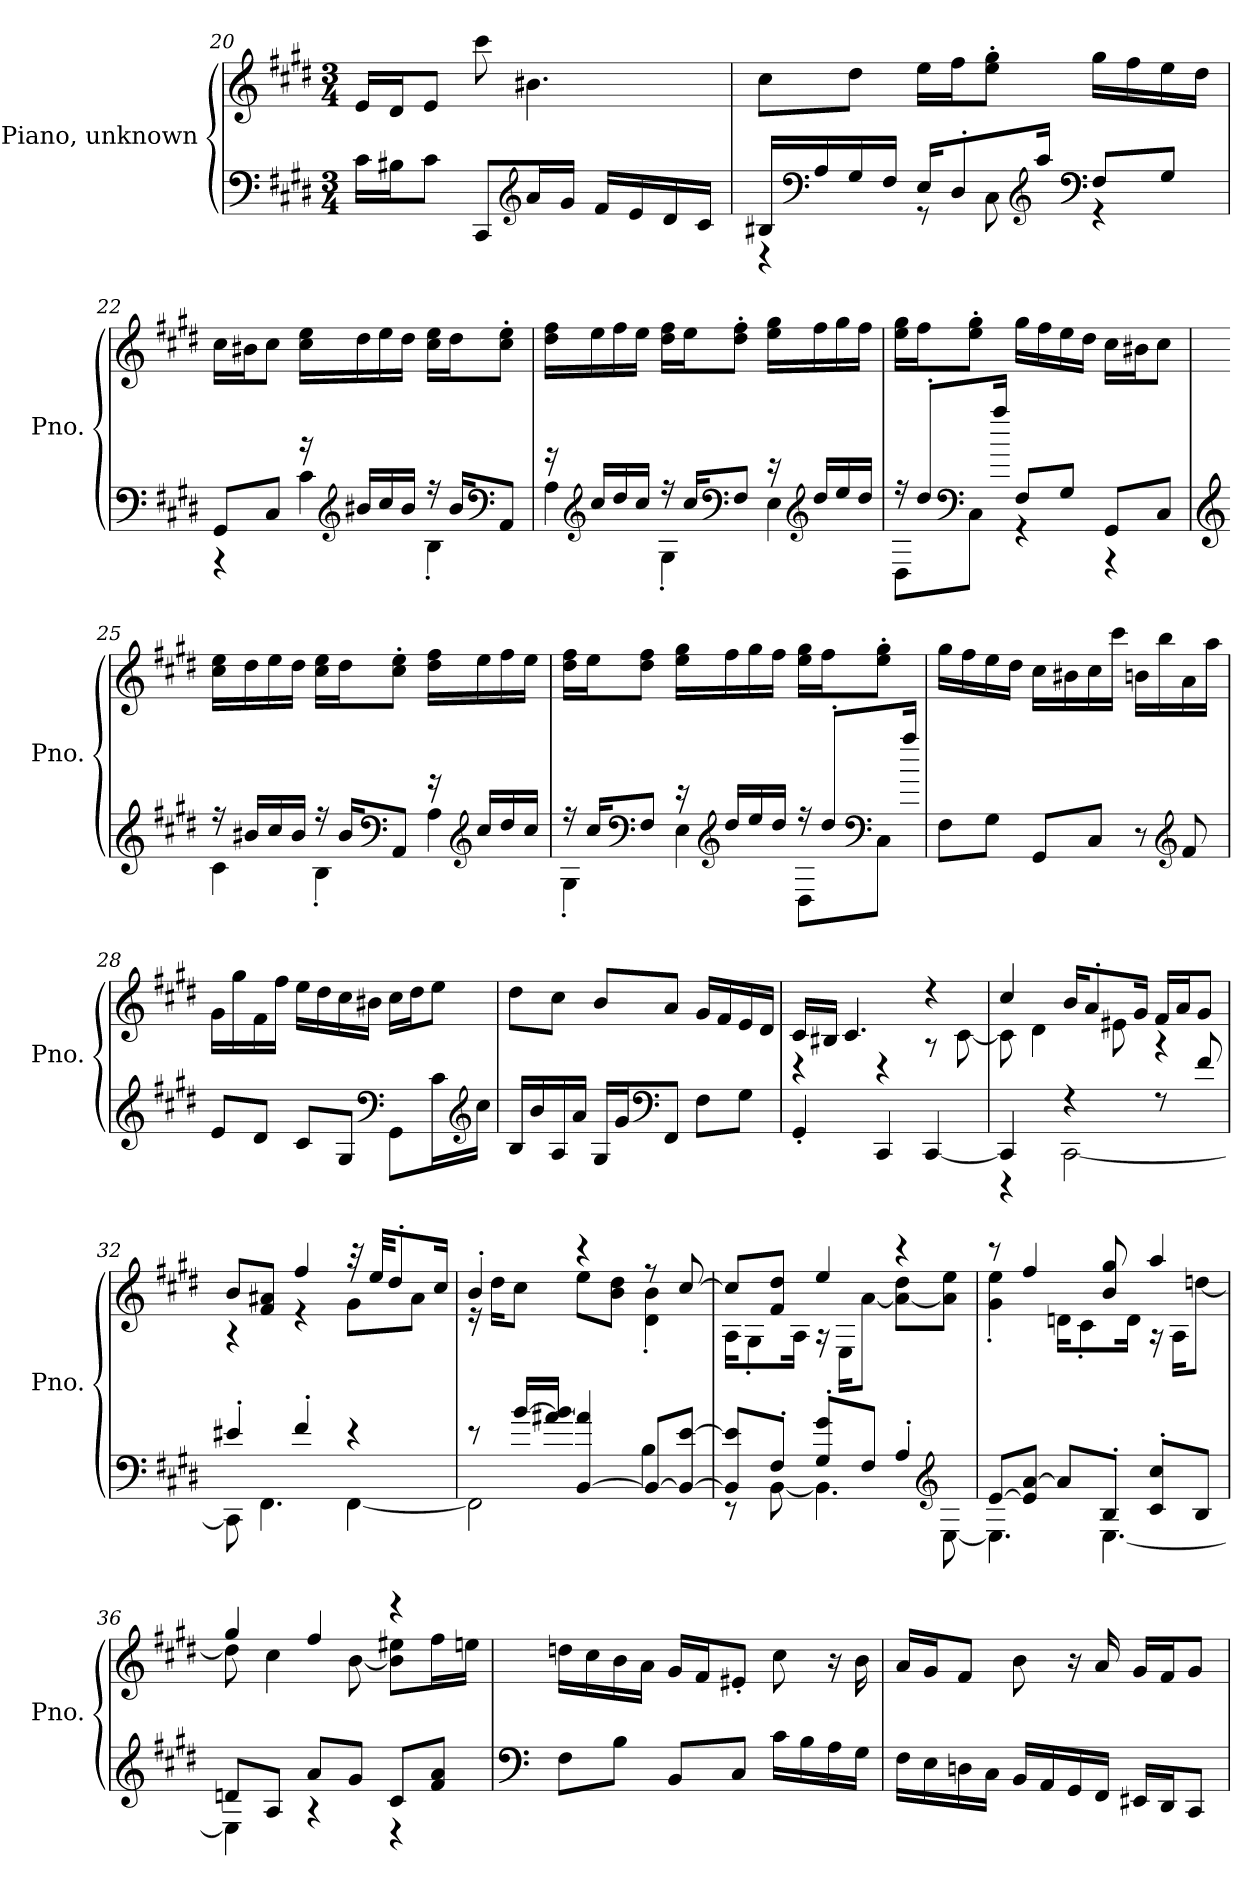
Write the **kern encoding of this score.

**kern	**kern
*part1	*part1
*staff2	*staff1
*I"Piano, unknown	*
*I'Pno.	*
*clefF4	*clefG2
*k[f#c#g#d#]	*k[f#c#g#d#]
*M3/4	*M3/4
=20	=20
16c#\LL	16e/LL
16B#X\J	16d#/J
8c#\J	8e/J
8CC#/L	8ccc#\
*clefG2	*
16a/L	4.b#X\
16g#/JJ	.
16f#/LL	.
16e/	.
16d#/	.
16c#/JJ	.
!!LO:LB:g=z
=21	=21
*^	*
16B#X/LL	4r	8cc#\L
*clefF4	*	*
16A/	.	.
16G#/	.	8dd#\J
16F#/JJ	.	.
16E/KL	8r	16ee\LL
8D#'/	.	16ff#\J
.	8C#\	8ee\' 8gg#\'J
*clefG2	*	*
16aa/Jk	.	.
*clefF4	*	*
8F#/L	4r	16gg#\LL
.	.	16ff#\
8G#/J	.	16ee\
.	.	16dd#\JJ
=22	=22	=22
8GG#/L	4r	16cc#\LL
.	.	16b#X\J
8C#/J	.	8cc#\J
16r	4c#\	16cc#\ 16ee\LL
*clefG2	*	*
16b#X/LL	.	16dd#\
16cc#/	.	16ee\
16b#/JJ	.	16dd#\JJ
16r	4B'\	16cc#\ 16ee\LL
16b#/KL	.	16dd#\J
*clefF4	*	*
8AA/J	.	8cc#\' 8ee\'J
!!LO:LB:g=z
=23	=23	=23
16r	4A\	16dd#\ 16ff#\LL
*clefG2	*	*
16cc#/LL	.	16ee\
16dd#/	.	16ff#\
16cc#/JJ	.	16ee\JJ
16r	4G#'\	16dd#\ 16ff#\LL
16cc#/KL	.	16ee\J
*clefF4	*	*
8F#/J	.	8dd#\' 8ff#\'J
16r	4E\	16ee\ 16gg#\LL
*clefG2	*	*
16dd#/LL	.	16ff#\
16ee/	.	16gg#\
16dd#/JJ	.	16ff#\JJ
=24	=24	=24
16r	8D#\L	16ee\ 16gg#\LL
8dd#'/L	.	16ff#\J
*clefF4	*	*
.	8C#\J	8ee\' 8gg#\'J
16aa/Jk	.	.
8F#/L	4r	16gg#\LL
.	.	16ff#\
8G#/J	.	16ee\
.	.	16dd#\JJ
8GG#/L	4r	16cc#\LL
.	.	16b#X\J
8C#/J	.	8cc#\J
!!LO:LB:g=z
=25	=25	=25
*clefG2	*	*
16r	4c#\	16cc#\ 16ee\LL
16b#X/LL	.	16dd#\
16cc#/	.	16ee\
16b#/JJ	.	16dd#\JJ
16r	4B'\	16cc#\ 16ee\LL
16b#/KL	.	16dd#\J
*clefF4	*	*
8AA/J	.	8cc#\' 8ee\'J
16r	4A\	16dd#\ 16ff#\LL
*clefG2	*	*
16cc#/LL	.	16ee\
16dd#/	.	16ff#\
16cc#/JJ	.	16ee\JJ
=26	=26	=26
16r	4G#'\	16dd#\ 16ff#\LL
16cc#/KL	.	16ee\J
*clefF4	*	*
8F#/J	.	8dd#\ 8ff#\J
16r	4E\	16ee\ 16gg#\LL
*clefG2	*	*
16dd#/LL	.	16ff#\
16ee/	.	16gg#\
16dd#/JJ	.	16ff#\JJ
16r	8D#\L	16ee\ 16gg#\LL
8dd#'/L	.	16ff#\J
*clefF4	*	*
.	8C#\J	8ee\' 8gg#\'J
16aa/Jk	.	.
*v	*v	*
!!LO:LB:g=z
=27	=27
8F#\L	16gg#\LL
.	16ff#\
8G#\J	16ee\
.	16dd#\JJ
8GG#/L	16cc#\LL
.	16b#X\
8C#/J	16cc#\
.	16ccc#\JJ
8r	16bn\LL
.	16bb\
*clefG2	*
8f#/	16a\
.	16aa\JJ
=28	=28
8e/L	16g#\LL
.	16gg#\
8d#/J	16f#\
.	16ff#\JJ
8c#/L	16ee\LL
.	16dd#\
8G#/J	16cc#\
.	16b#X\JJ
*clefF4	*
8GG#\L	16cc#\LL
.	16dd#\J
16c#\L	8ee\J
*clefG2	*
16cc#\JJ	.
=29	=29
16B/LL	8dd#\L
16b/	.
16A/	8cc#\J
16a/JJ	.
16G#/LL	8b/L
16g#/J	.
*clefF4	*
8FF#/J	8a/J
8F#\L	16g#/LL
.	16f#/
8G#\J	16e/
.	16d#/JJ
!!LO:LB:g=z
=30	=30
*	*^
4GG#'/	16c#/LL	4r
.	16B#X/JJ	.
.	4.c#/	.
4CC#/	.	4r
[4CC#/	4r	8r
.	.	[8c#\
=31	=31	=31
*^	*	*
4CC#/]	4r	4cc#/	8c#\]
.	.	.	4d#\
4r	[2CC#\	16b/KL	.
.	.	8a'/	.
.	.	.	8e#X\
.	.	16g#/Jk	.
8r	.	16f#/LL	4r
.	.	16a/J	.
8f#/	.	8g#/J	.
=32	=32	=32	=32
4e#X'/	8CC#\]	8b/L	4r
.	4.FF#\	8f#/ 8a#X/J	.
4f#'/	.	4ff#/	4r
4r	[4FF#\	32r	8g#\L
.	.	32ee/KKL	.
.	.	8dd#'/	.
.	.	.	8a#\J
.	.	16cc#/Jk	.
=33	=33	=33	=33
8r	2FF#\]	4b'/	16r
.	.	.	16dd#\KL
[16b/LL	.	.	8cc#\J
[16a#X/ 16b/]JJ	.	.	.
[4BB/ 4a#/]	.	4r	8ee\L
.	.	.	8b\ 8dd#\J
8BB/L_	4B\	8r	4d#\' 4b\'
8BB/_ [8e/J	.	[8cc#/	.
!!LO:PB:g=z	!!
=34	=34	=34	=34
8BB/] 8e/]L	8r	8cc#/L]	16A\KL
.	.	.	8G#'\
8F#'/J	[8BB\	8f#/ 8dd#/J	.
.	.	.	16A\Jk
8G#/' 8g#/'L	4.BB\]	4ee/	16r
.	.	.	16E\KL
8F#/J	.	.	[8a\J
4A'/	.	4r	8a\_ 8dd#\L
*clefG2	*	*	*
.	[8E\	.	8a\] 8ee\J
=35	=35	=35	=35
[8e/L	4.E\]	8r	4g#\' 4ee\'
8e/] [8a/J	.	4ff#/	.
8a/L]	.	.	16dn\KL
.	.	.	8c#'\
8B'/J	[4.E\	8b/ 8gg#/	.
.	.	.	16d\Jk
8c#/' 8cc#/'L	.	4aa/	16r
.	.	.	16A\KL
8B/J	.	.	[8ddn\J
=36	=36	=36	=36
8dn/L	4E\]	4gg#/	8dd\]
8A/J	.	.	4cc#\
8a/L	4r	4ff#/	.
8g#/J	.	.	[8b\
8c#/L	4r	4r	8b\] 8ee#X\L
8f#/ 8a/J	.	.	16ff#\L
.	.	.	16een\JJ
*v	*v	*	*
*	*v	*v
!!LO:LB:g=z
=37	=37
*clefF4	*
8F#\L	16ddn\LL
.	16cc#\
8B\J	16b\
.	16a\JJ
8BB/L	16g#/LL
.	16f#/J
8C#/J	8e#X'/J
16c#\LL	8cc#\
16B\	.
16A\	16r
16G#\JJ	16b\
=38	=38
16F#\LL	16a/LL
16E\	16g#/J
16Dn\	8f#/J
16C#\JJ	.
16BB/LL	8b\
16AA/	.
16GG#/	16r
16FF#/JJ	16a/
16EE#X/LL	16g#/LL
16DD#/J	16f#/J
8CC#/J	8g#/J
=	=
*-	*-
